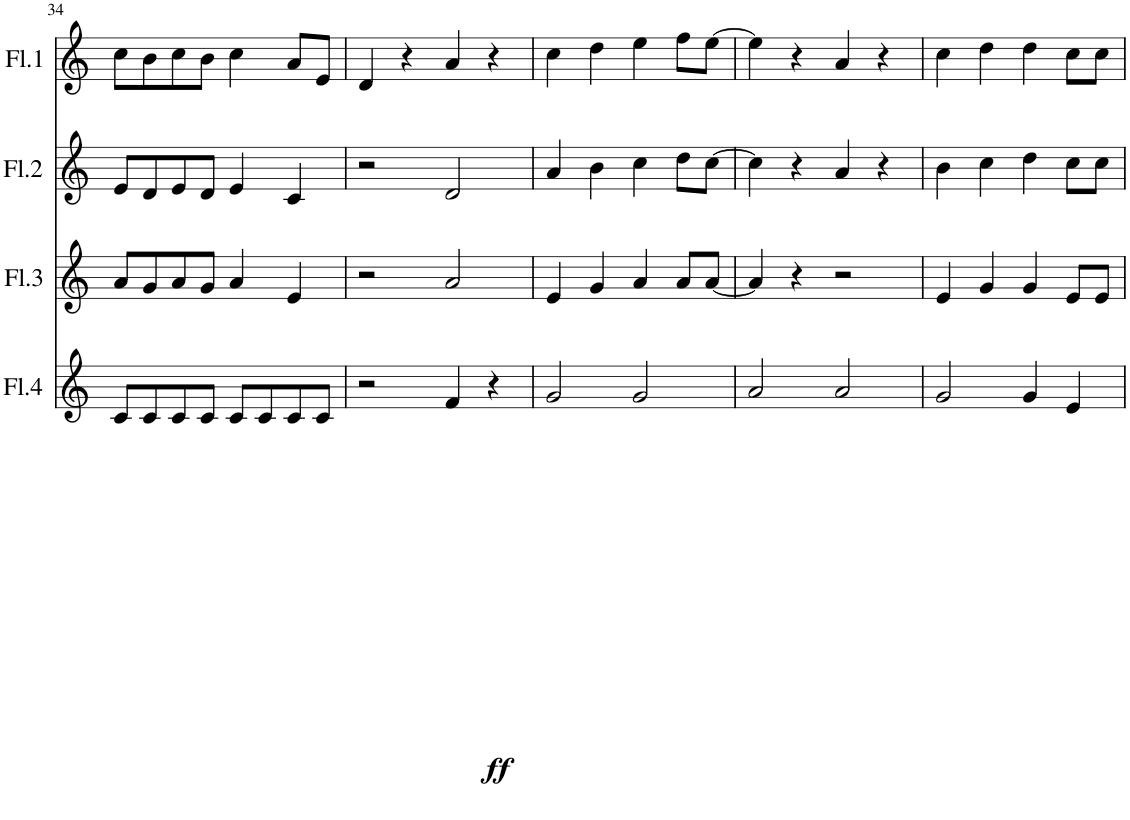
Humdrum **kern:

**kern	**dynam	**kern	**kern	**kern
*part4	*part4	*part3	*part2	*part1
*staff4	*staff4	*staff3	*staff2	*staff1
*I"Flauta 4	*	*I"Flauta 3	*I"Flauta 2	*I"Flauta 1
*I'Fl.4	*	*I'Fl.3	*I'Fl.2	*I'Fl.1
!!LO:PB:g=z
*clefG2	*	*clefG2	*clefG2	*clefG2
*k[]	*	*k[]	*k[]	*k[]
*M4/4	*	*M4/4	*M4/4	*M4/4
=34	=34	=34	=34	=34
8c/L	.	8a/L	8e/L	8cc\L
8c/	.	8g/	8d/	8b\
8c/	.	8a/	8e/	8cc\
8c/J	.	8g/J	8d/J	8b\J
8c/L	.	4a/	4e/	4cc\
8c/	.	.	.	.
8c/	.	4e/	4c/	8a/L
8c/J	.	.	.	8e/J
=35	=35	=35	=35	=35
2r	.	2r	2r	4d/
.	.	.	.	4r
!	!LO:DY:b	!	!	!
4f/	ff	2a/	2d/	4a/
4r	.	.	.	4r
=36	=36	=36	=36	=36
2g/	.	4e/	4a/	4cc\
.	.	4g/	4b\	4dd\
2g/	.	4a/	4cc\	4ee\
.	.	8a/L	8dd\L	8ff\L
.	.	[8a/J	[8cc\J	[8ee\J
=37	=37	=37	=37	=37
2a/	.	4a/]	4cc\]	4ee\]
.	.	4r	4r	4r
2a/	.	2r	4a/	4a/
.	.	.	4r	4r
=38	=38	=38	=38	=38
2g/	.	4e/	4b\	4cc\
.	.	4g/	4cc\	4dd\
4g/	.	4g/	4dd\	4dd\
4e/	.	8e/L	8cc\L	8cc\L
.	.	8e/J	8cc\J	8cc\J
=	=	=	=	=
*-	*-	*-	*-	*-
